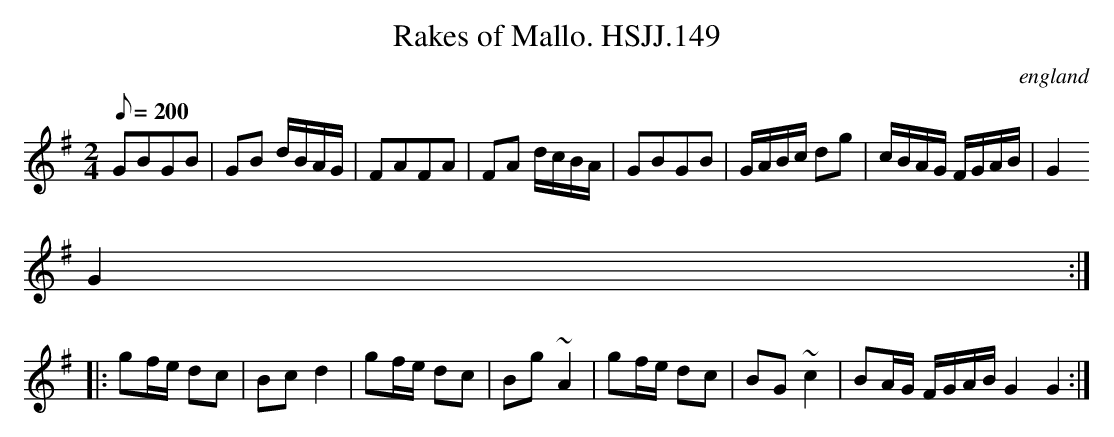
X:1
T:Rakes of Mallo. HSJJ.149
O:england
M:2/4
L:1/8
Q:200
K:G
GBGB|GB d/B/A/G/|FAFA|FA d/c/B/A/|GBGB|G/A/B/c/ dg|c/B/A/G/ F/G/A/B/|G2
G2:|
|:gf/e/ dc|Bcd2|gf/e/ dc|Bg~A2|gf/e/ dc|BG~c2|BA/G/ F/G/A/B/ G2G2:|]
